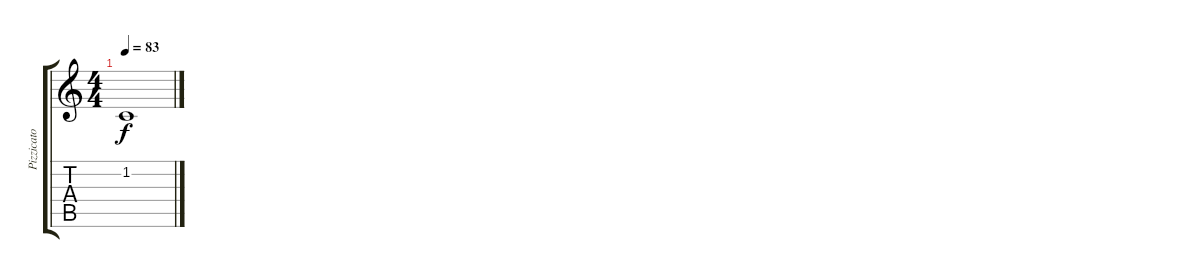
\track ("Pizzicato Strings (Vocals)" "Pizzicato ") {instrument pizzicatostrings}
\staff {score tabs}
\tuning (E4 B3 G3 D3 A2 E2) {hide}
\ts (4 4)
\tempo 83
\clef g2
\ks c
1.2{t}.1{dy f}
